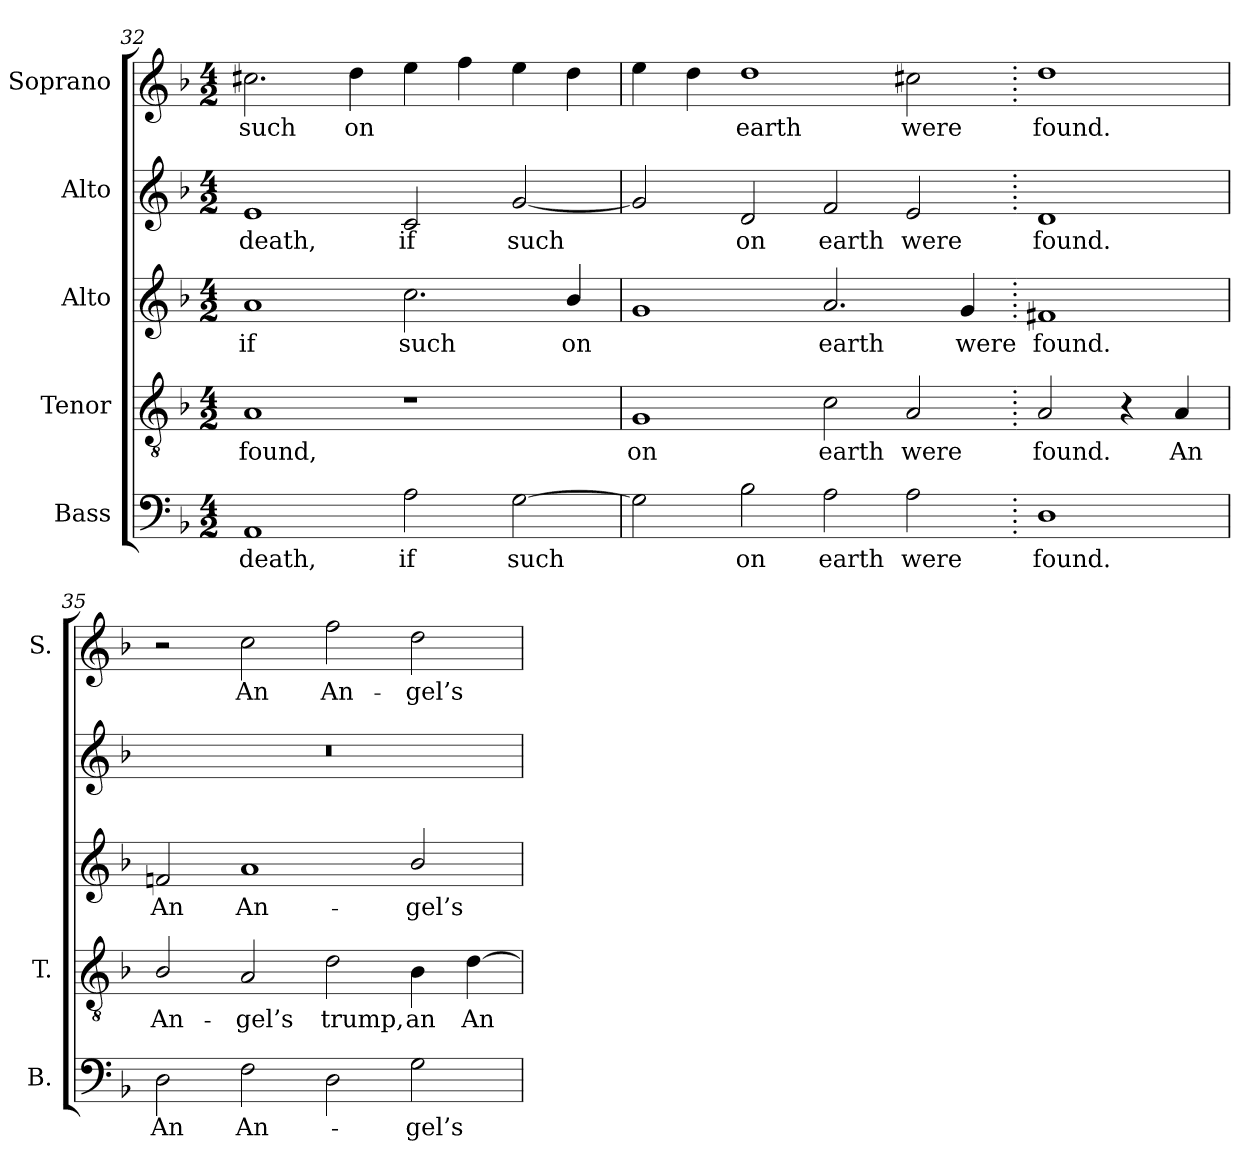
**kern	**text	**kern	**text	**kern	**text	**kern	**text	**kern	**text
*part5	*part5	*part4	*part4	*part3	*part3	*part2	*part2	*part1	*part1
*staff5	*staff5	*staff4	*staff4	*staff3	*staff3	*staff2	*staff2	*staff1	*staff1
*I"Bass	*	*I"Tenor	*	*I"Alto	*	*I"Alto	*	*I"Soprano	*
*I'B.	*	*I'T.	*	*	*	*	*	*I'S.	*
*clefF4	*	*clefGv2	*	*clefG2	*	*clefG2	*	*clefG2	*
*	*	*ITrd7c12	*	*	*	*	*	*	*
*k[b-]	*	*k[b-]	*	*k[b-]	*	*k[b-]	*	*k[b-]	*
*F:	*	*F:	*	*F:	*	*F:	*	*F:	*
*M4/2	*	*M4/2	*	*M4/2	*	*M4/2	*	*M4/2	*
=32	=32	=32	=32	=32	=32	=32	=32	=32	=32
!	!LO:LY:b:color=#000000	!	!	!	!	!	!	!	!
!	!	!	!LO:LY:b:color=#000000	!	!	!	!	!	!
!	!	!	!	!	!LO:LY:b:color=#000000	!	!	!	!
!	!	!	!	!	!	!	!LO:LY:b:color=#000000	!	!
!	!	!	!	!	!	!	!	!	!LO:LY:b:color=#000000
1AAi	death,	1AAi	found,	1ai	if	1ei	death,	2.cc#Xi\	such
!	!	!	!	!	!	!	!	!	!LO:LY:b:color=#000000
.	.	.	.	.	.	.	.	4ddi\	on
!	!LO:LY:b:color=#000000	!	!	!	!	!	!	!	!
!	!	!	!	!	!LO:LY:b:color=#000000	!	!	!	!
!	!	!	!	!	!	!	!LO:LY:b:color=#000000	!	!
2Ai\	if	1r	.	2.cci\	such	2ci/	if	4eei\	.
.	.	.	.	.	.	.	.	4ffi\	.
!	!LO:LY:b:color=#000000	!	!	!	!	!	!	!	!
!	!	!	!	!	!	!	!LO:LY:b:color=#000000	!	!
[2Gi\	such	.	.	.	.	[2gi/	such	4eei\	.
!	!	!	!	!	!LO:LY:b:color=#000000	!	!	!	!
.	.	.	.	4b-i/	on	.	.	4ddi\	.
=33	=33	=33	=33	=33	=33	=33	=33	=33	=33
!	!	!	!LO:LY:b:color=#000000	!	!	!	!	!	!
2Gi\]	.	1GGi	on	1gi	.	2gi/]	.	4eei\	.
.	.	.	.	.	.	.	.	4ddi\	.
!	!LO:LY:b:color=#000000	!	!	!	!	!	!	!	!
!	!	!	!	!	!	!	!LO:LY:b:color=#000000	!	!
!	!	!	!	!	!	!	!	!	!LO:LY:b:color=#000000
2B-i\	on	.	.	.	.	2di/	on	1ddi	earth
!	!LO:LY:b:color=#000000	!	!	!	!	!	!	!	!
!	!	!	!LO:LY:b:color=#000000	!	!	!	!	!	!
!	!	!	!	!	!LO:LY:b:color=#000000	!	!	!	!
!	!	!	!	!	!	!	!LO:LY:b:color=#000000	!	!
2Ai\	earth	2Ci\	earth	2.ai/	earth	2fi/	earth	.	.
!	!LO:LY:b:color=#000000	!	!	!	!	!	!	!	!
!	!	!	!LO:LY:b:color=#000000	!	!	!	!	!	!
!	!	!	!	!	!	!	!LO:LY:b:color=#000000	!	!
!	!	!	!	!	!	!	!	!	!LO:LY:b:color=#000000
2Ai\	were	2AAi/	were	.	.	2ei/	were	2cc#Xi\	were
!	!	!	!	!	!LO:LY:b:color=#000000	!	!	!	!
.	.	.	.	4gi/	were	.	.	.	.
=34.	=34.	=34.	=34.	=34.	=34.	=34.	=34.	=34.	=34.
!	!LO:LY:b:color=#000000	!	!	!	!	!	!	!	!
!	!	!	!LO:LY:b:color=#000000	!	!	!	!	!	!
!	!	!	!	!	!LO:LY:b:color=#000000	!	!	!	!
!	!	!	!	!	!	!	!LO:LY:b:color=#000000	!	!
!	!	!	!	!	!	!	!	!	!LO:LY:b:color=#000000
1Di	found.	2AAi/	found.	1f#Xi	found.	1di	found.	1ddi	found.
.	.	4r	.	.	.	.	.	.	.
!	!	!	!LO:LY:b:color=#000000	!	!	!	!	!	!
.	.	4AAi/	An	.	.	.	.	.	.
=35	=35	=35	=35	=35	=35	=35	=35	=35	=35
!	!LO:LY:b:color=#000000	!	!	!	!	!	!	!	!
!	!	!	!LO:LY:b:color=#000000	!	!	!	!	!	!
!	!	!	!	!	!LO:LY:b:color=#000000	!LO:N:vis=1	!	!	!
2Di\	An	2BB-i/	An-	2fni/	An	0r	.	2r	.
!	!LO:LY:b:color=#000000	!	!	!	!	!	!	!	!
!	!	!	!LO:LY:b:color=#000000	!	!	!	!	!	!
!	!	!	!	!	!LO:LY:b:color=#000000	!	!	!	!
!	!	!	!	!	!	!	!	!	!LO:LY:b:color=#000000
2Fi\	An-	2AAi/	-gel’s	1ai	An-	.	.	2cci\	An
!	!	!	!LO:LY:b:color=#000000	!	!	!	!	!	!
!	!	!	!	!	!	!	!	!	!LO:LY:b:color=#000000
2Di\	.	2Di\	trump,	.	.	.	.	2ffi\	An-
!	!LO:LY:b:color=#000000	!	!	!	!	!	!	!	!
!	!	!	!LO:LY:b:color=#000000	!	!	!	!	!	!
!	!	!	!	!	!LO:LY:b:color=#000000	!	!	!	!
!	!	!	!	!	!	!	!	!	!LO:LY:b:color=#000000
2Gi\	-gel’s	4BB-i\	an	2b-i/	-gel’s	.	.	2ddi\	-gel’s
!	!	!	!LO:LY:b:color=#000000	!	!	!	!	!	!
.	.	[4Di\	An-	.	.	.	.	.	.
=	=	=	=	=	=	=	=	=	=
*-	*-	*-	*-	*-	*-	*-	*-	*-	*-
